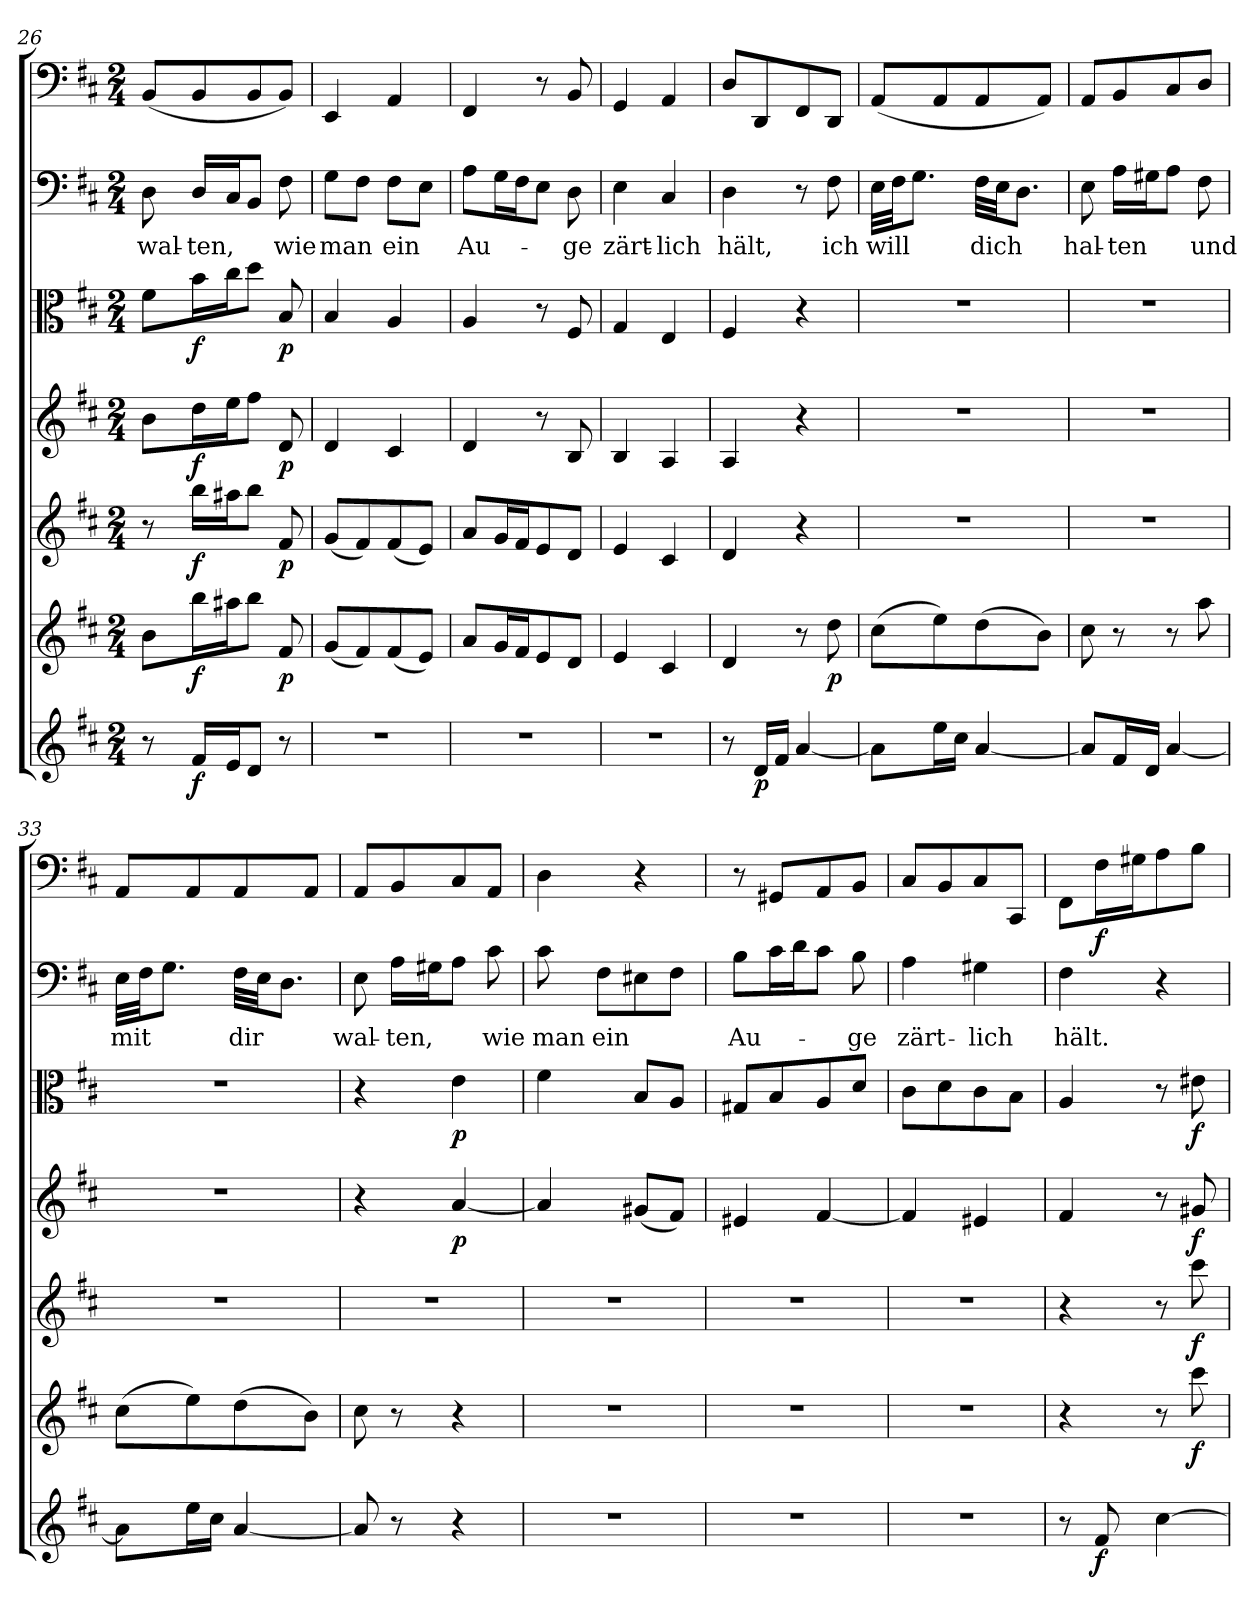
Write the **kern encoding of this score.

**kern	**dynam	**kern	**dynam	**kern	**dynam	**kern	**dynam	**kern	**dynam	**kern	**text	**kern	**dynam
*part7	*part7	*part6	*part6	*part5	*part5	*part4	*part4	*part3	*part3	*part2	*part2	*part1	*part1
*staff7	*staff7	*staff6	*staff6	*staff5	*staff5	*staff4	*staff4	*staff3	*staff3	*staff2	*staff2	*staff1	*staff1
*clefG2	*	*clefG2	*	*clefG2	*	*clefG2	*	*clefC3	*	*clefF4	*	*clefF4	*
*k[f#c#]	*	*k[f#c#]	*	*k[f#c#]	*	*k[f#c#]	*	*k[f#c#]	*	*k[f#c#]	*	*k[f#c#]	*
*b:	*	*b:	*	*b:	*	*b:	*	*b:	*	*b:	*	*b:	*
*M2/4	*	*M2/4	*	*M2/4	*	*M2/4	*	*M2/4	*	*M2/4	*	*M2/4	*
=26	=26	=26	=26	=26	=26	=26	=26	=26	=26	=26	=26	=26	=26
8r	.	8b\L	.	8r	.	8b\L	.	8f#\L	.	8D\	wal-	(8BB/L	.
16f#/LL	f	16bb\L	f	16bb\LL	f	16dd\L	f	16b\L	f	16D/LL	-ten,	8BB/	.
16e/J	.	16aa#X\J	.	16aa#X\J	.	16ee\J	.	16cc#\J	.	16C#/J	.	.	.
8d/J	.	8bb\J	.	8bb\J	.	8ff#\J	.	8dd\J	.	8BB/J	.	8BB/	.
8r	.	8f#/	p	8f#/	p	8d/	p	8B/	p	8F#\	wie	8BB/J)	.
=27	=27	=27	=27	=27	=27	=27	=27	=27	=27	=27	=27	=27	=27
2r	.	(8g/L	.	(8g/L	.	4d/	.	4B/	.	8G\L	man	4EE/	.
.	.	8f#/)	.	8f#/)	.	.	.	.	.	8F#\J	.	.	.
.	.	(8f#/	.	(8f#/	.	4c#/	.	4A/	.	8F#\L	ein	4AA/	.
.	.	8e/J)	.	8e/J)	.	.	.	.	.	8E\J	.	.	.
=28	=28	=28	=28	=28	=28	=28	=28	=28	=28	=28	=28	=28	=28
2r	.	8a/L	.	8a/L	.	4d/	.	4A/	.	8A\L	Au-	4FF#/	.
.	.	16g/L	.	16g/L	.	.	.	.	.	16G\L	.	.	.
.	.	16f#/J	.	16f#/J	.	.	.	.	.	16F#\J	.	.	.
.	.	8e/	.	8e/	.	8r	.	8r	.	8E\J	.	8r	.
.	.	8d/J	.	8d/J	.	8B/	.	8F#/	.	8D\	-ge	8BB/	.
=29	=29	=29	=29	=29	=29	=29	=29	=29	=29	=29	=29	=29	=29
2r	.	4e/	.	4e/	.	4B/	.	4G/	.	4E\	zärt-	4GG/	.
.	.	4c#/	.	4c#/	.	4A/	.	4E/	.	4C#/	-lich	4AA/	.
=30	=30	=30	=30	=30	=30	=30	=30	=30	=30	=30	=30	=30	=30
8r	.	4d/	.	4d/	.	4A/	.	4F#/	.	4D\	hält,	8D/L	.
16d/LL	p	.	.	.	.	.	.	.	.	.	.	8DD/	.
16f#/JJ	.	.	.	.	.	.	.	.	.	.	.	.	.
[4a/	.	8r	.	4r	.	4r	.	4r	.	8r	.	8FF#/	.
.	.	8dd\	p	.	.	.	.	.	.	8F#\	ich	8DD/J	.
=31	=31	=31	=31	=31	=31	=31	=31	=31	=31	=31	=31	=31	=31
8a\L]	.	(8cc#\L	.	2r	.	2r	.	2r	.	32E\LLL	will	(8AA/L	.
.	.	.	.	.	.	.	.	.	.	32F#\JJ	.	.	.
.	.	.	.	.	.	.	.	.	.	8.G\J	.	.	.
16ee\L	.	8ee\)	.	.	.	.	.	.	.	.	.	8AA/	.
16cc#\JJ	.	.	.	.	.	.	.	.	.	.	.	.	.
[4a/	.	(8dd\	.	.	.	.	.	.	.	32F#\LLL	dich	8AA/	.
.	.	.	.	.	.	.	.	.	.	32E\JJ	.	.	.
.	.	.	.	.	.	.	.	.	.	8.D\J	.	.	.
.	.	8b\J)	.	.	.	.	.	.	.	.	.	8AA/J)	.
=32	=32	=32	=32	=32	=32	=32	=32	=32	=32	=32	=32	=32	=32
8a/L]	.	8cc#\	.	2r	.	2r	.	2r	.	8E\	hal-	8AA/L	.
16f#/L	.	8r	.	.	.	.	.	.	.	16A\LL	-ten	8BB/	.
16d/JJ	.	.	.	.	.	.	.	.	.	16G#X\J	.	.	.
[4a/	.	8r	.	.	.	.	.	.	.	8A\J	.	8C#/	.
.	.	8aa\	.	.	.	.	.	.	.	8F#\	und	8D/J	.
=33	=33	=33	=33	=33	=33	=33	=33	=33	=33	=33	=33	=33	=33
8a\L]	.	(8cc#\L	.	2r	.	2r	.	2r	.	32E\LLL	mit	8AA/L	.
.	.	.	.	.	.	.	.	.	.	32F#\JJ	.	.	.
.	.	.	.	.	.	.	.	.	.	8.G\J	.	.	.
16ee\L	.	8ee\)	.	.	.	.	.	.	.	.	.	8AA/	.
16cc#\JJ	.	.	.	.	.	.	.	.	.	.	.	.	.
[4a/	.	(8dd\	.	.	.	.	.	.	.	32F#\LLL	dir	8AA/	.
.	.	.	.	.	.	.	.	.	.	32E\JJ	.	.	.
.	.	.	.	.	.	.	.	.	.	8.D\J	.	.	.
.	.	8b\J)	.	.	.	.	.	.	.	.	.	8AA/J	.
=34	=34	=34	=34	=34	=34	=34	=34	=34	=34	=34	=34	=34	=34
8a/]	.	8cc#\	.	2r	.	4r	.	4r	.	8E\	wal-	8AA/L	.
8r	.	8r	.	.	.	.	.	.	.	16A\LL	-ten,	8BB/	.
.	.	.	.	.	.	.	.	.	.	16G#X\J	.	.	.
4r	.	4r	.	.	.	[4a/	p	4e\	p	8A\J	.	8C#/	.
.	.	.	.	.	.	.	.	.	.	8c#\	wie	8AA/J	.
=35	=35	=35	=35	=35	=35	=35	=35	=35	=35	=35	=35	=35	=35
2r	.	2r	.	2r	.	4a/]	.	4f#\	.	8c#\	man	4D\	.
.	.	.	.	.	.	.	.	.	.	8F#\L	ein	.	.
.	.	.	.	.	.	(8g#X/L	.	8B/L	.	8E#X\	.	4r	.
.	.	.	.	.	.	8f#/J)	.	8A/J	.	8F#\J	.	.	.
=36	=36	=36	=36	=36	=36	=36	=36	=36	=36	=36	=36	=36	=36
2r	.	2r	.	2r	.	4e#X/	.	8G#X/L	.	8B\L	Au-	8r	.
.	.	.	.	.	.	.	.	8B/	.	16c#\L	.	8GG#X/L	.
.	.	.	.	.	.	.	.	.	.	16d\J	.	.	.
.	.	.	.	.	.	[4f#/	.	8A/	.	8c#\J	.	8AA/	.
.	.	.	.	.	.	.	.	8d/J	.	8B\	-ge	8BB/J	.
=37	=37	=37	=37	=37	=37	=37	=37	=37	=37	=37	=37	=37	=37
2r	.	2r	.	2r	.	4f#/]	.	8c#\L	.	4A\	zärt-	8C#/L	.
.	.	.	.	.	.	.	.	8d\	.	.	.	8BB/	.
.	.	.	.	.	.	4e#X/	.	8c#\	.	4G#X\	-lich	8C#/	.
.	.	.	.	.	.	.	.	8B\J	.	.	.	8CC#/J	.
=38	=38	=38	=38	=38	=38	=38	=38	=38	=38	=38	=38	=38	=38
8r	.	4r	.	4r	.	4f#/	.	4A/	.	4F#\	hält.	8FF#\L	.
8f#/	f	.	.	.	.	.	.	.	.	.	.	16F#\L	f
.	.	.	.	.	.	.	.	.	.	.	.	16G#X\J	.
[4cc#\	.	8r	.	8r	.	8r	.	8r	.	4r	.	8A\	.
.	.	8ccc#\	f	8ccc#\	f	8g#X/	f	8e#X\	f	.	.	8B\J	.
=	=	=	=	=	=	=	=	=	=	=	=	=	=
*-	*-	*-	*-	*-	*-	*-	*-	*-	*-	*-	*-	*-	*-
